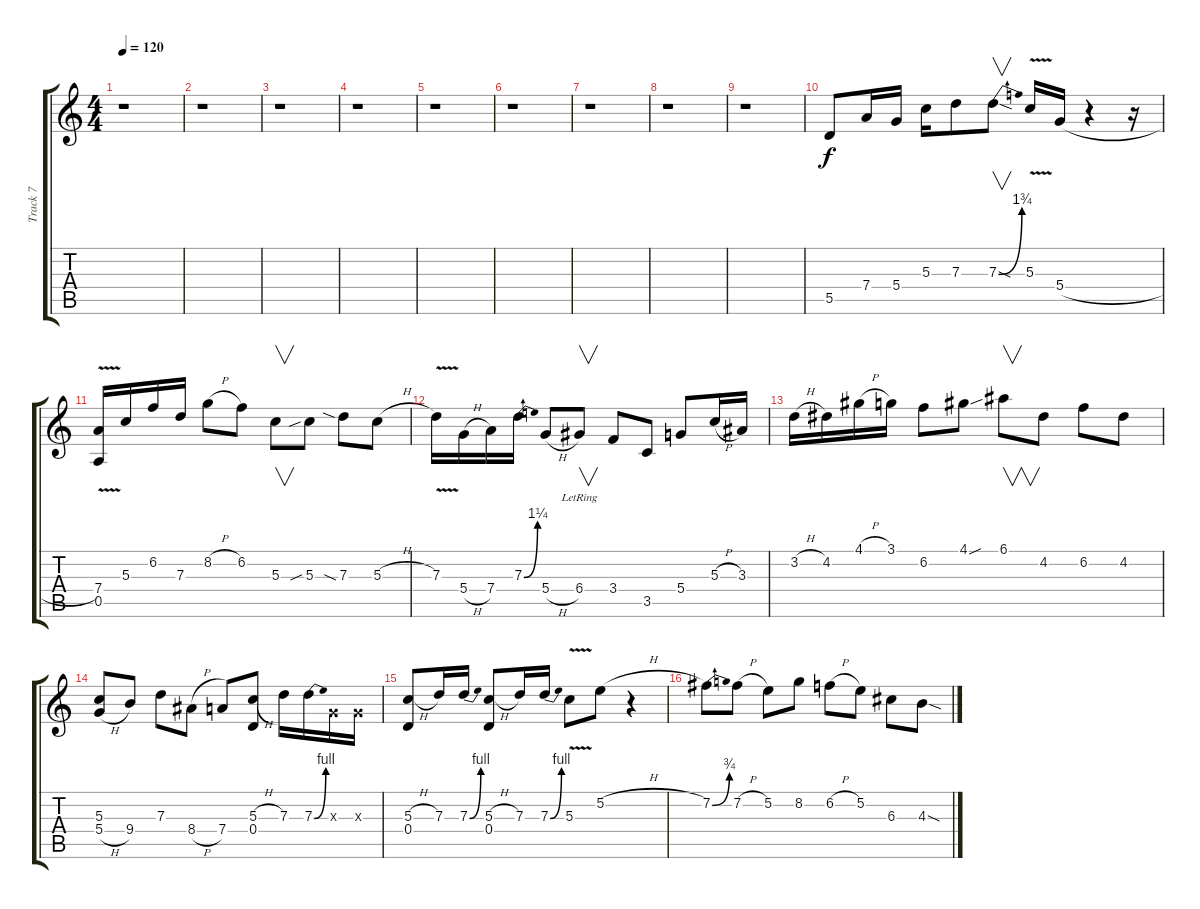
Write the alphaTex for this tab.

\track ("Track 7" "Track 7") {instrument distortionguitar}
\staff {score tabs}
\tuning (E4 B3 G3 D3 A2 E2) {hide}
\ts (4 4)
\tempo 120
\clef g2
\ks c
r.1{dy f} |
r.1 |
r.1 |
r.1 |
r.1 |
r.1 |
r.1 |
r.1 |
r.1 |
5.5.8 7.4.16 5.4.16 5.3.16 7.3.8 7.3{be (bend 0 0 60 7) sod}.8{v} 5.3{v}.16 5.4{h}.16 r.4 r.16 |
(7.4{v} 0.5).16 5.3.16 6.2.16 7.3.16 8.2{h}.8 6.2.8 5.3.8{v} 5.3{sib}.8 7.3{sia}.8 5.3{h}.8 |
7.3{v}.16 5.4{h}.16 7.4.16 7.3{be (bend 0 0 60 5)}.16 5.4{h}.8 6.4{lr}.8{v} 3.4.8 3.5.8 5.4.8 5.3{h}.16 3.3.16 |
3.2{h}.16 4.2.16 4.1{h}.16 3.1.16 6.2.8 4.1{sou}.8 6.1.8{v} 4.2.8 6.2.8 4.2.8 |
(5.3 5.4{h}).8 9.4.8 7.3.8 8.4{h}.8 7.4.8 (5.3{h} 0.4).8 7.3.16 7.3{be (bend 0 0 60 4)}.16 0.3{x}.16 0.3{x}.16 |
(5.3{h} 0.4).8 7.3.16 7.3{be (bend 0 0 60 4)}.16 (5.3{h} 0.4).8 7.3.16 7.3{be (bend 0 0 60 4)}.16 5.3{v}.8 5.2{h}.8 r.4 |
7.2{be (bend 0 0 60 3)}.8 7.2{h}.8 5.2.8 8.2.8 6.2{h}.8 5.2.8 6.3.8 4.3{sod}.8
